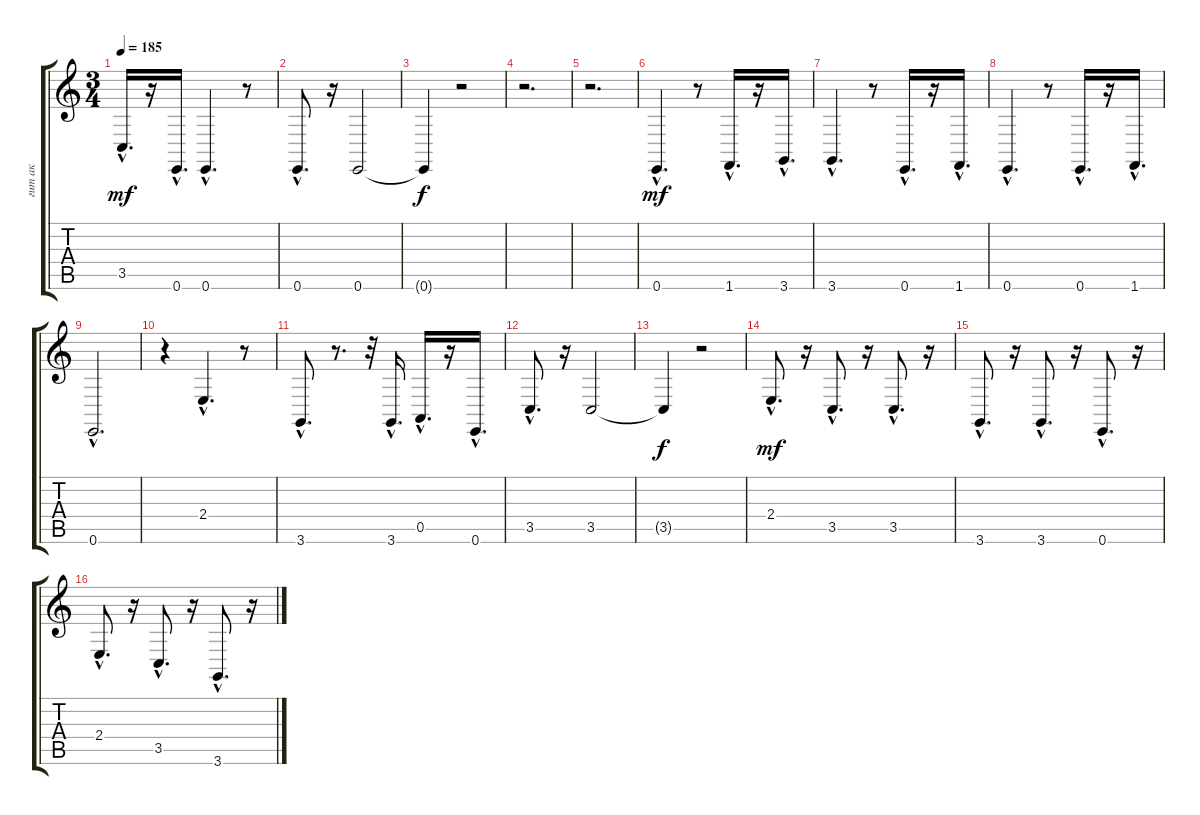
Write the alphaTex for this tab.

\track ("гит ак" "гит ак") {instrument voiceoohs}
\staff {score tabs}
\tuning (E4 B3 G3 D3 A2 E2) {hide}
\ts (3 4)
\tempo 185
\clef g2
\ks c
3.5{hac}.16{d dy mf} r.16 0.6{hac}.16{d} 0.6{hac}.4{d} r.8 |
0.6{hac}.8{d} r.16 0.6.2 |
0.6{t}.4{dy f} r.2 |
r.2{d} |
r.2{d} |
0.6{hac}.4{d dy mf} r.8 1.6{hac}.16{d} r.16 3.6{hac}.16{d} |
3.6{hac}.4{d} r.8 0.6{hac}.16{d} r.16 1.6{hac}.16{d} |
0.6{hac}.4{d} r.8 0.6{hac}.16{d} r.16 1.6{hac}.16{d} |
0.6{hac}.2{d} |
r.4 2.4{hac}.4{d} r.8 |
3.6{hac}.8{d} r.8{d} r.32 3.6{hac}.16{d} 0.5{hac}.16{d} r.16 0.6{hac}.16{d} |
3.5{hac}.8{d} r.16 3.5.2 |
3.5{t}.4{dy f} r.2 |
2.4{hac}.8{d dy mf} r.16 3.5{hac}.8{d} r.16 3.5{hac}.8{d} r.16 |
3.6{hac}.8{d} r.16 3.6{hac}.8{d} r.16 0.6{hac}.8{d} r.16 |
2.4{hac}.8{d} r.16 3.5{hac}.8{d} r.16 3.6{hac}.8{d} r.16
